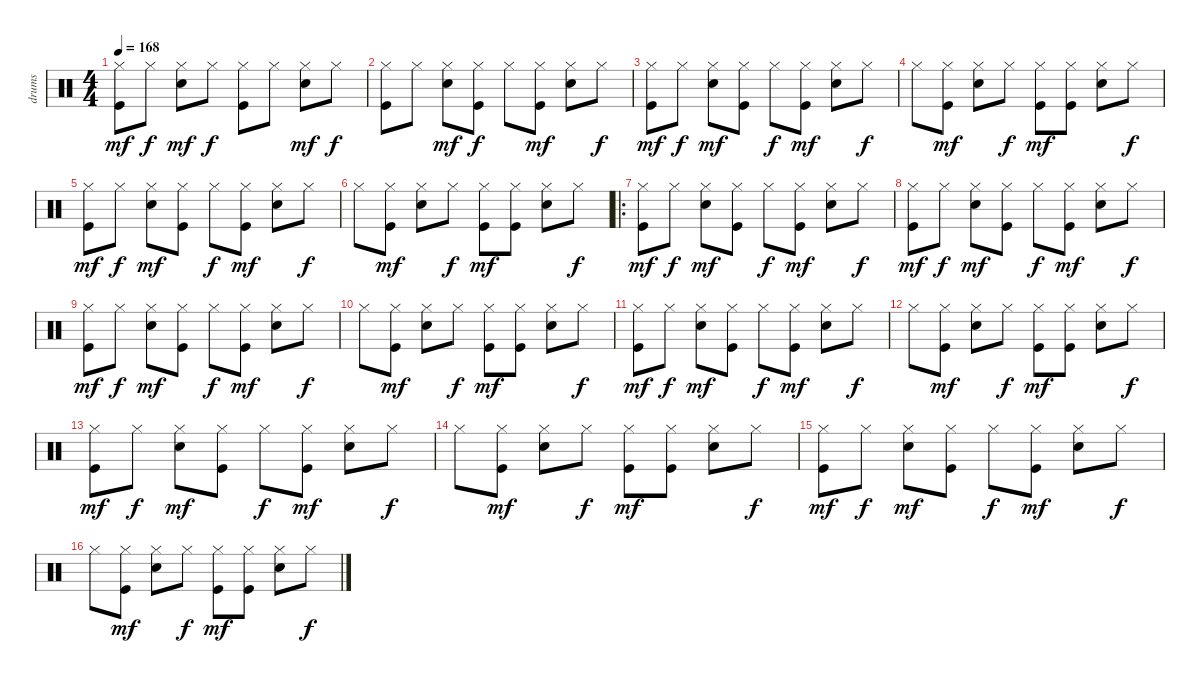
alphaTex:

\track ("drums" "drums") {instrument percussion}
\staff {score}
\articulation defaults
\ts (4 4)
\tempo 168
\clef neutral
\ks c
("Hi-Hat (closed)" "Kick (hit)").8{dy mf} "Hi-Hat (closed)".8{dy f} ("Hi-Hat (closed)" "Electric Snare (hit)").8{dy mf} "Hi-Hat (closed)".8{dy f} ("Hi-Hat (closed)" "Kick (hit)").8 "Hi-Hat (closed)".8 ("Hi-Hat (closed)" "Electric Snare (hit)").8{dy mf} "Hi-Hat (closed)".8{dy f} |
("Hi-Hat (closed)" "Kick (hit)").8 "Hi-Hat (closed)".8 ("Hi-Hat (closed)" "Electric Snare (hit)").8{dy mf} ("Hi-Hat (closed)" "Kick (hit)").8{dy f} "Hi-Hat (closed)".8 ("Hi-Hat (closed)" "Kick (hit)").8{dy mf} ("Hi-Hat (closed)" "Electric Snare (hit)").8 "Hi-Hat (closed)".8{dy f} |
("Hi-Hat (closed)" "Kick (hit)").8{dy mf} "Hi-Hat (closed)".8{dy f} ("Hi-Hat (closed)" "Electric Snare (hit)").8{dy mf} ("Hi-Hat (closed)" "Kick (hit)").8 "Hi-Hat (closed)".8{dy f} ("Hi-Hat (closed)" "Kick (hit)").8{dy mf} ("Hi-Hat (closed)" "Electric Snare (hit)").8 "Hi-Hat (closed)".8{dy f} |
"Hi-Hat (closed)".8 ("Hi-Hat (closed)" "Kick (hit)").8{dy mf} ("Hi-Hat (closed)" "Electric Snare (hit)").8 "Hi-Hat (closed)".8{dy f} ("Hi-Hat (closed)" "Kick (hit)").8{dy mf} ("Hi-Hat (closed)" "Kick (hit)").8 ("Hi-Hat (closed)" "Electric Snare (hit)").8 "Hi-Hat (closed)".8{dy f} |
("Hi-Hat (closed)" "Kick (hit)").8{dy mf} "Hi-Hat (closed)".8{dy f} ("Hi-Hat (closed)" "Electric Snare (hit)").8{dy mf} ("Hi-Hat (closed)" "Kick (hit)").8 "Hi-Hat (closed)".8{dy f} ("Hi-Hat (closed)" "Kick (hit)").8{dy mf} ("Hi-Hat (closed)" "Electric Snare (hit)").8 "Hi-Hat (closed)".8{dy f} |
"Hi-Hat (closed)".8 ("Hi-Hat (closed)" "Kick (hit)").8{dy mf} ("Hi-Hat (closed)" "Electric Snare (hit)").8 "Hi-Hat (closed)".8{dy f} ("Hi-Hat (closed)" "Kick (hit)").8{dy mf} ("Hi-Hat (closed)" "Kick (hit)").8 ("Hi-Hat (closed)" "Electric Snare (hit)").8 "Hi-Hat (closed)".8{dy f} |
\ro
("Hi-Hat (closed)" "Kick (hit)").8{dy mf} "Hi-Hat (closed)".8{dy f} ("Hi-Hat (closed)" "Electric Snare (hit)").8{dy mf} ("Hi-Hat (closed)" "Kick (hit)").8 "Hi-Hat (closed)".8{dy f} ("Hi-Hat (closed)" "Kick (hit)").8{dy mf} ("Hi-Hat (closed)" "Electric Snare (hit)").8 "Hi-Hat (closed)".8{dy f} |
("Hi-Hat (closed)" "Kick (hit)").8{dy mf} "Hi-Hat (closed)".8{dy f} ("Hi-Hat (closed)" "Electric Snare (hit)").8{dy mf} ("Hi-Hat (closed)" "Kick (hit)").8 "Hi-Hat (closed)".8{dy f} ("Hi-Hat (closed)" "Kick (hit)").8{dy mf} ("Hi-Hat (closed)" "Electric Snare (hit)").8 "Hi-Hat (closed)".8{dy f} |
("Hi-Hat (closed)" "Kick (hit)").8{dy mf} "Hi-Hat (closed)".8{dy f} ("Hi-Hat (closed)" "Electric Snare (hit)").8{dy mf} ("Hi-Hat (closed)" "Kick (hit)").8 "Hi-Hat (closed)".8{dy f} ("Hi-Hat (closed)" "Kick (hit)").8{dy mf} ("Hi-Hat (closed)" "Electric Snare (hit)").8 "Hi-Hat (closed)".8{dy f} |
"Hi-Hat (closed)".8 ("Hi-Hat (closed)" "Kick (hit)").8{dy mf} ("Hi-Hat (closed)" "Electric Snare (hit)").8 "Hi-Hat (closed)".8{dy f} ("Hi-Hat (closed)" "Kick (hit)").8{dy mf} ("Hi-Hat (closed)" "Kick (hit)").8 ("Hi-Hat (closed)" "Electric Snare (hit)").8 "Hi-Hat (closed)".8{dy f} |
("Hi-Hat (closed)" "Kick (hit)").8{dy mf} "Hi-Hat (closed)".8{dy f} ("Hi-Hat (closed)" "Electric Snare (hit)").8{dy mf} ("Hi-Hat (closed)" "Kick (hit)").8 "Hi-Hat (closed)".8{dy f} ("Hi-Hat (closed)" "Kick (hit)").8{dy mf} ("Hi-Hat (closed)" "Electric Snare (hit)").8 "Hi-Hat (closed)".8{dy f} |
"Hi-Hat (closed)".8 ("Hi-Hat (closed)" "Kick (hit)").8{dy mf} ("Hi-Hat (closed)" "Electric Snare (hit)").8 "Hi-Hat (closed)".8{dy f} ("Hi-Hat (closed)" "Kick (hit)").8{dy mf} ("Hi-Hat (closed)" "Kick (hit)").8 ("Hi-Hat (closed)" "Electric Snare (hit)").8 "Hi-Hat (closed)".8{dy f} |
("Hi-Hat (closed)" "Kick (hit)").8{dy mf} "Hi-Hat (closed)".8{dy f} ("Hi-Hat (closed)" "Electric Snare (hit)").8{dy mf} ("Hi-Hat (closed)" "Kick (hit)").8 "Hi-Hat (closed)".8{dy f} ("Hi-Hat (closed)" "Kick (hit)").8{dy mf} ("Hi-Hat (closed)" "Electric Snare (hit)").8 "Hi-Hat (closed)".8{dy f} |
"Hi-Hat (closed)".8 ("Hi-Hat (closed)" "Kick (hit)").8{dy mf} ("Hi-Hat (closed)" "Electric Snare (hit)").8 "Hi-Hat (closed)".8{dy f} ("Hi-Hat (closed)" "Kick (hit)").8{dy mf} ("Hi-Hat (closed)" "Kick (hit)").8 ("Hi-Hat (closed)" "Electric Snare (hit)").8 "Hi-Hat (closed)".8{dy f} |
("Hi-Hat (closed)" "Kick (hit)").8{dy mf} "Hi-Hat (closed)".8{dy f} ("Hi-Hat (closed)" "Electric Snare (hit)").8{dy mf} ("Hi-Hat (closed)" "Kick (hit)").8 "Hi-Hat (closed)".8{dy f} ("Hi-Hat (closed)" "Kick (hit)").8{dy mf} ("Hi-Hat (closed)" "Electric Snare (hit)").8 "Hi-Hat (closed)".8{dy f} |
"Hi-Hat (closed)".8 ("Hi-Hat (closed)" "Kick (hit)").8{dy mf} ("Hi-Hat (closed)" "Electric Snare (hit)").8 "Hi-Hat (closed)".8{dy f} ("Hi-Hat (closed)" "Kick (hit)").8{dy mf} ("Hi-Hat (closed)" "Kick (hit)").8 ("Hi-Hat (closed)" "Electric Snare (hit)").8 "Hi-Hat (closed)".8{dy f}
